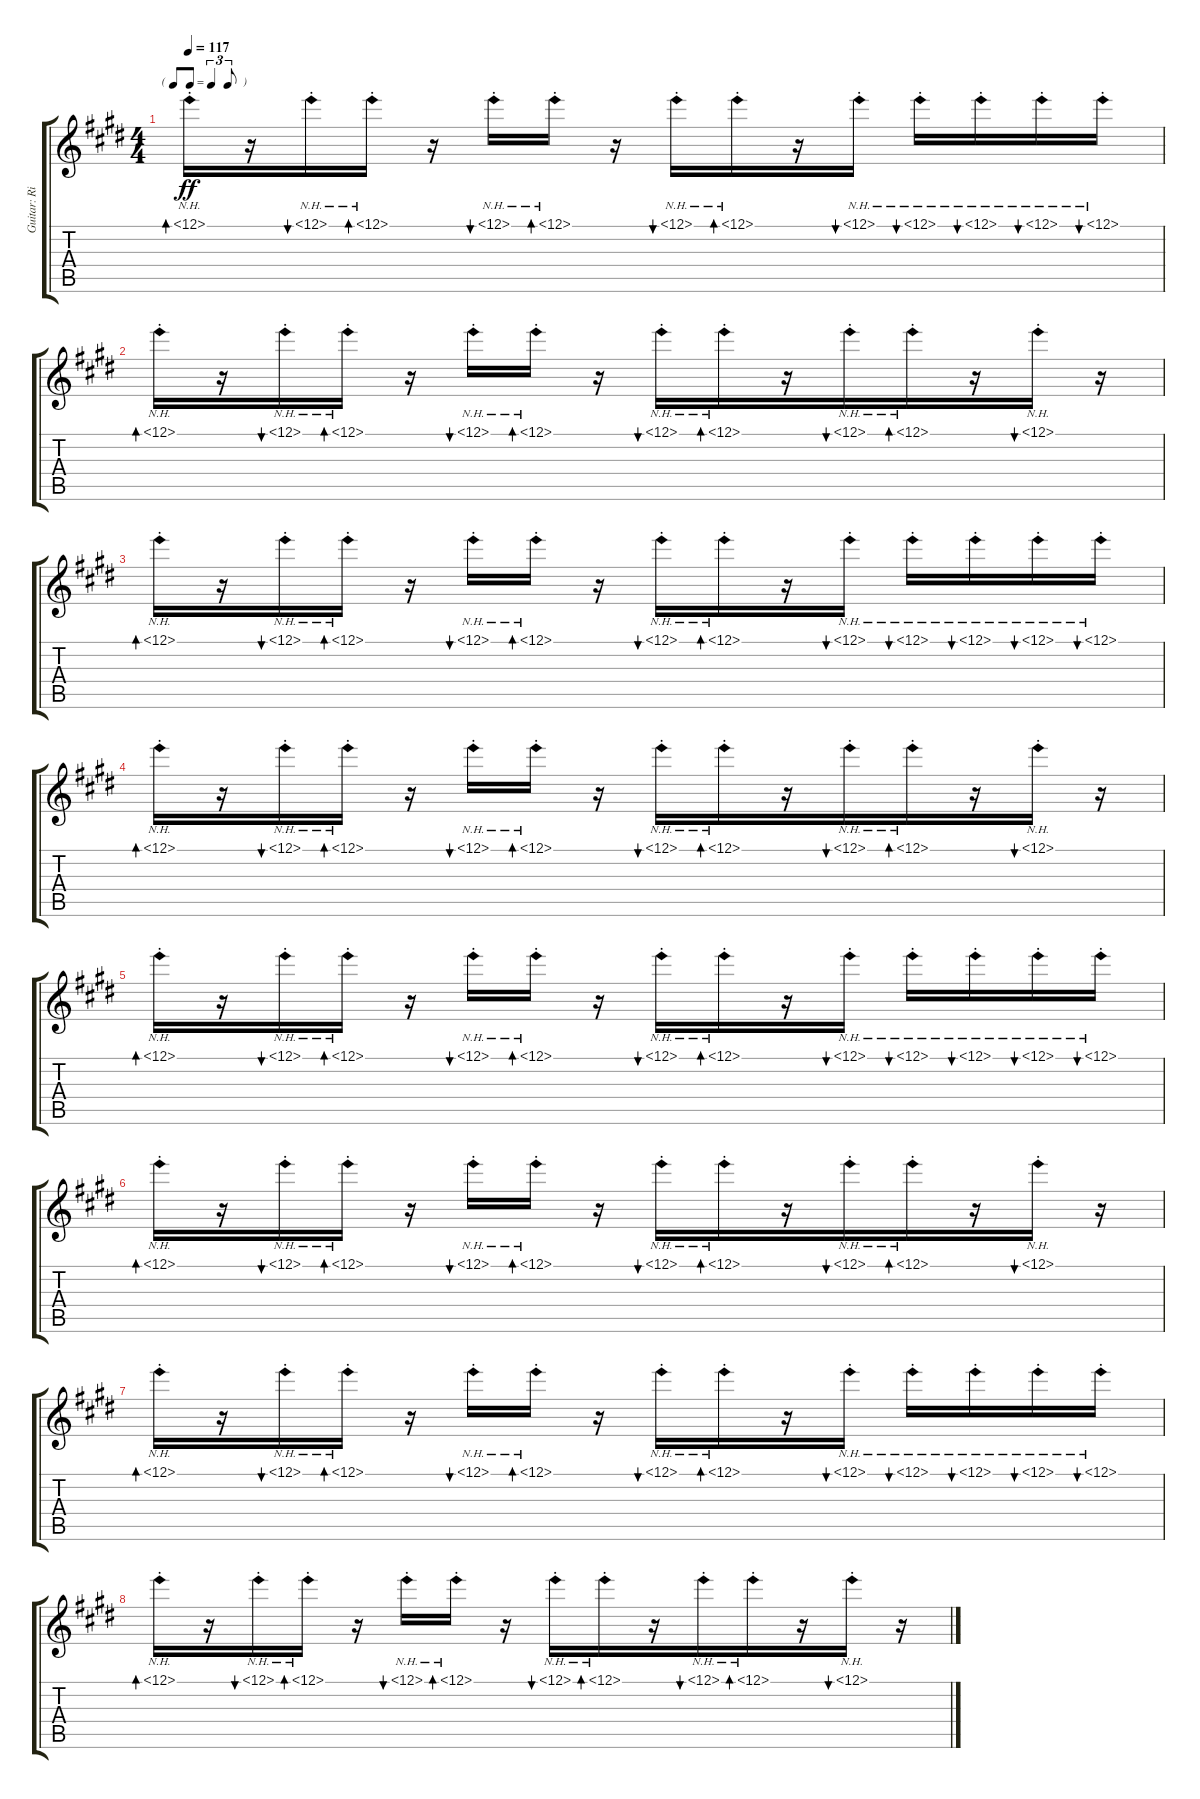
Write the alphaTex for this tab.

\track ("Guitar: Rik" "Guitar: Ri") {instrument electricguitarclean}
\staff {score tabs}
\tuning (E4 B3 G3 D3 A2 E2) {hide}
\ts (4 4)
\tf triplet8th
\tempo 117
\clef g2
\ks e
12.1{nh st}.16{bd 60 dy ff} r.16 12.1{nh st}.16{bu 60} 12.1{nh st}.16{bd 60} r.16 12.1{nh st}.16{bu 60} 12.1{nh st}.16{bd 60} r.16 12.1{nh st}.16{bu 60} 12.1{nh st}.16{bd 60} r.16 12.1{nh st}.16{bu 60} 12.1{nh st}.16{bu 60} 12.1{nh st}.16{bu 60} 12.1{nh st}.16{bu 60} 12.1{nh st}.16{bu 60} |
12.1{nh st}.16{bd 60} r.16 12.1{nh st}.16{bu 60} 12.1{nh st}.16{bd 60} r.16 12.1{nh st}.16{bu 60} 12.1{nh st}.16{bd 60} r.16 12.1{nh st}.16{bu 60} 12.1{nh st}.16{bd 60} r.16 12.1{nh st}.16{bu 60 beam merge} 12.1{nh st}.16{bd 60} r.16 12.1{nh st}.16{bu 60} r.16 |
12.1{nh st}.16{bd 60} r.16 12.1{nh st}.16{bu 60} 12.1{nh st}.16{bd 60} r.16 12.1{nh st}.16{bu 60} 12.1{nh st}.16{bd 60} r.16 12.1{nh st}.16{bu 60} 12.1{nh st}.16{bd 60} r.16 12.1{nh st}.16{bu 60} 12.1{nh st}.16{bu 60} 12.1{nh st}.16{bu 60} 12.1{nh st}.16{bu 60} 12.1{nh st}.16{bu 60} |
12.1{nh st}.16{bd 60} r.16 12.1{nh st}.16{bu 60} 12.1{nh st}.16{bd 60} r.16 12.1{nh st}.16{bu 60} 12.1{nh st}.16{bd 60} r.16 12.1{nh st}.16{bu 60} 12.1{nh st}.16{bd 60} r.16 12.1{nh st}.16{bu 60 beam merge} 12.1{nh st}.16{bd 60} r.16 12.1{nh st}.16{bu 60} r.16 |
12.1{nh st}.16{bd 60} r.16 12.1{nh st}.16{bu 60} 12.1{nh st}.16{bd 60} r.16 12.1{nh st}.16{bu 60} 12.1{nh st}.16{bd 60} r.16 12.1{nh st}.16{bu 60} 12.1{nh st}.16{bd 60} r.16 12.1{nh st}.16{bu 60} 12.1{nh st}.16{bu 60} 12.1{nh st}.16{bu 60} 12.1{nh st}.16{bu 60} 12.1{nh st}.16{bu 60} |
12.1{nh st}.16{bd 60} r.16 12.1{nh st}.16{bu 60} 12.1{nh st}.16{bd 60} r.16 12.1{nh st}.16{bu 60} 12.1{nh st}.16{bd 60} r.16 12.1{nh st}.16{bu 60} 12.1{nh st}.16{bd 60} r.16 12.1{nh st}.16{bu 60 beam merge} 12.1{nh st}.16{bd 60} r.16 12.1{nh st}.16{bu 60} r.16 |
12.1{nh st}.16{bd 60} r.16 12.1{nh st}.16{bu 60} 12.1{nh st}.16{bd 60} r.16 12.1{nh st}.16{bu 60} 12.1{nh st}.16{bd 60} r.16 12.1{nh st}.16{bu 60} 12.1{nh st}.16{bd 60} r.16 12.1{nh st}.16{bu 60} 12.1{nh st}.16{bu 60} 12.1{nh st}.16{bu 60} 12.1{nh st}.16{bu 60} 12.1{nh st}.16{bu 60} |
12.1{nh st}.16{bd 60} r.16 12.1{nh st}.16{bu 60} 12.1{nh st}.16{bd 60} r.16 12.1{nh st}.16{bu 60} 12.1{nh st}.16{bd 60} r.16 12.1{nh st}.16{bu 60} 12.1{nh st}.16{bd 60} r.16 12.1{nh st}.16{bu 60 beam merge} 12.1{nh st}.16{bd 60} r.16 12.1{nh st}.16{bu 60} r.16
